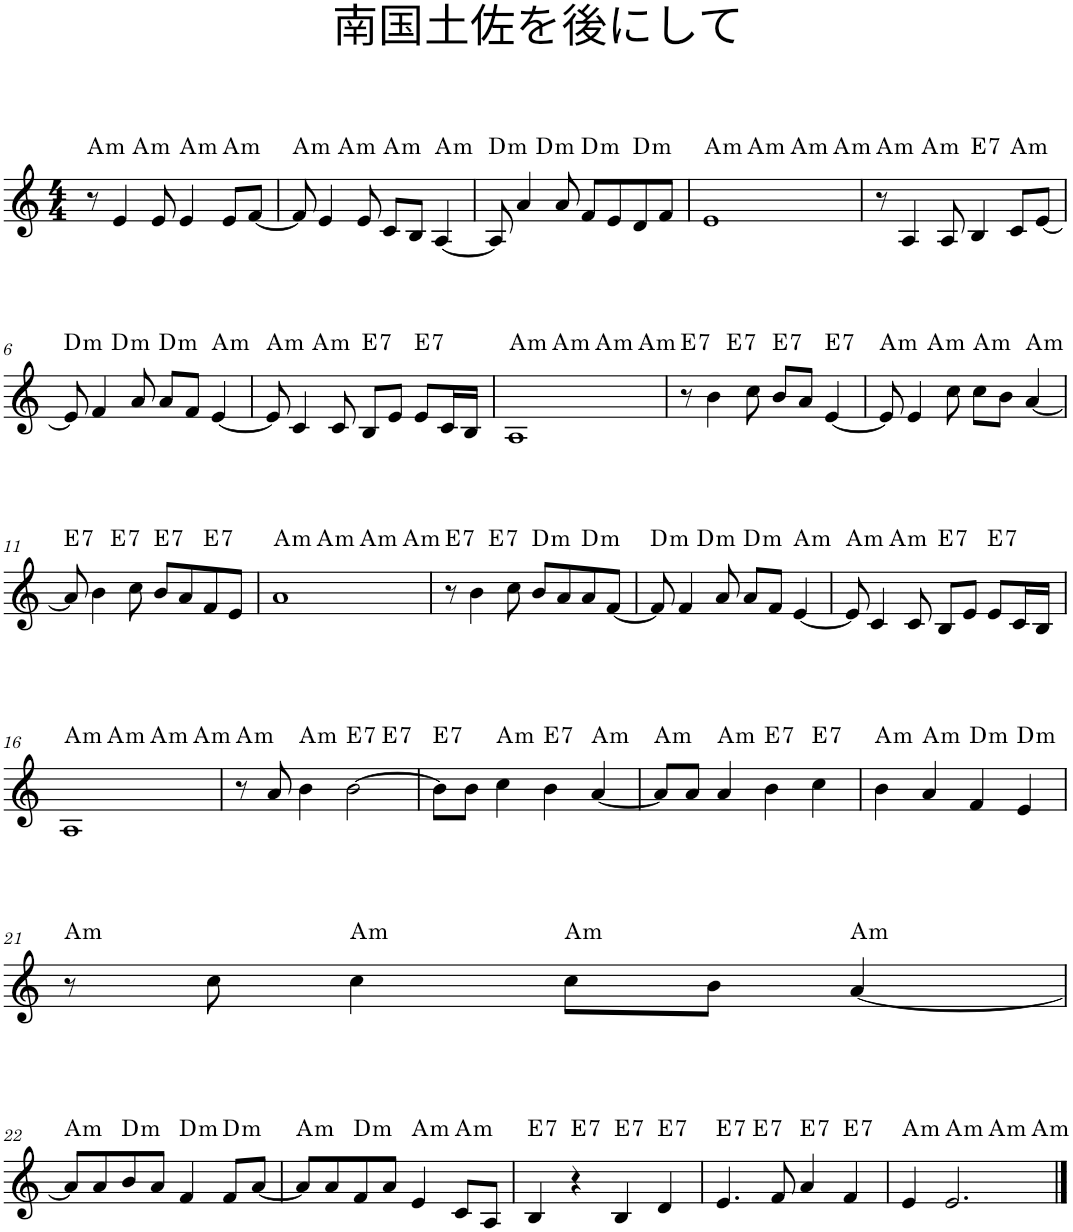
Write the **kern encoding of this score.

**kern	**harte
*part1	*part1
*staff1	*
*I"Piano	*
*I'Pno.	*
*clefG2	*
*k[]	*
*M4/4	*
=1	=1
!	!LO:H:kt=m
*^	*
8r	4ryy	A:min
4e/	.	.
!	!	!LO:H:kt=m
.	2.ryy	A:min
8e/	.	.
!	!	!LO:H:kt=m
4e/	.	A:min
!	!	!LO:H:kt=m
8e/L	.	A:min
[<8f/J	.	.
=2	=2	=2
!	!	!LO:H:kt=m
8f/]	4ryy	A:min
4e/	.	.
!	!	!LO:H:kt=m
.	2.ryy	A:min
8e/	.	.
!	!	!LO:H:kt=m
8c/L	.	A:min
8B/J	.	.
!	!	!LO:H:kt=m
[<4A/	.	A:min
=3	=3	=3
!	!	!LO:H:kt=m
8A/]	4ryy	D:min
4a/	.	.
!	!	!LO:H:kt=m
.	2.ryy	D:min
8a/	.	.
!	!	!LO:H:kt=m
8f/L	.	D:min
8e/	.	.
!	!	!LO:H:kt=m
8d/	.	D:min
8f/J	.	.
=4	=4	=4
!	!	!LO:H:kt=m
*^	*^	*
1e	4ryy	2ryy	2.ryy	A:min
!	!	!	!	!LO:H:kt=m
.	2.ryy	.	.	A:min
!	!	!	!	!LO:H:kt=m
.	.	2ryy	.	A:min
!	!	!	!	!LO:H:kt=m
.	.	.	4ryy	A:min
=5	=5	=5	=5	=5
!	!	!	!	!LO:H:kt=m
*	*v	*v	*v	*
8r	4ryy	A:min
4A/	.	.
!	!	!LO:H:kt=m
.	2.ryy	A:min
8A/	.	.
!	!	!LO:H:kt=7
4B/	.	E:7
!	!	!LO:H:kt=m
8c/L	.	A:min
[<8e/J	.	.
!!LO:LB:g=z	!!
=6	=6	=6
!	!	!LO:H:kt=m
8e/]	4ryy	D:min
4f/	.	.
!	!	!LO:H:kt=m
.	2.ryy	D:min
8a/	.	.
!	!	!LO:H:kt=m
8a/L	.	D:min
8f/J	.	.
!	!	!LO:H:kt=m
[<4e/	.	A:min
=7	=7	=7
!	!	!LO:H:kt=m
8e/]	4ryy	A:min
4c/	.	.
!	!	!LO:H:kt=m
.	2.ryy	A:min
8c/	.	.
!	!	!LO:H:kt=7
8B/L	.	E:7
8e/J	.	.
!	!	!LO:H:kt=7
8e/L	.	E:7
16c/L	.	.
16B/JJ	.	.
=8	=8	=8
!	!	!LO:H:kt=m
*^	*^	*
1A	4ryy	2ryy	2.ryy	A:min
!	!	!	!	!LO:H:kt=m
.	2.ryy	.	.	A:min
!	!	!	!	!LO:H:kt=m
.	.	2ryy	.	A:min
!	!	!	!	!LO:H:kt=m
.	.	.	4ryy	A:min
=9	=9	=9	=9	=9
!	!	!	!	!LO:H:kt=7
*	*v	*v	*v	*
8r	4ryy	E:7
4b\	.	.
!	!	!LO:H:kt=7
.	2.ryy	E:7
8cc\	.	.
!	!	!LO:H:kt=7
8b/L	.	E:7
8a/J	.	.
!	!	!LO:H:kt=7
[<4e/	.	E:7
=10	=10	=10
!	!	!LO:H:kt=m
8e/]	4ryy	A:min
4e/	.	.
!	!	!LO:H:kt=m
.	2.ryy	A:min
8cc\	.	.
!	!	!LO:H:kt=m
8cc\L	.	A:min
8b\J	.	.
!	!	!LO:H:kt=m
[<4a/	.	A:min
!!LO:LB:g=z	!!
=11	=11	=11
!	!	!LO:H:kt=7
8a/]	4ryy	E:7
4b\	.	.
!	!	!LO:H:kt=7
.	2.ryy	E:7
8cc\	.	.
!	!	!LO:H:kt=7
8b/L	.	E:7
8a/	.	.
!	!	!LO:H:kt=7
8f/	.	E:7
8e/J	.	.
=12	=12	=12
!	!	!LO:H:kt=m
*^	*^	*
1a	4ryy	2ryy	2.ryy	A:min
!	!	!	!	!LO:H:kt=m
.	2.ryy	.	.	A:min
!	!	!	!	!LO:H:kt=m
.	.	2ryy	.	A:min
!	!	!	!	!LO:H:kt=m
.	.	.	4ryy	A:min
=13	=13	=13	=13	=13
!	!	!	!	!LO:H:kt=7
*	*v	*v	*v	*
8r	4ryy	E:7
4b\	.	.
!	!	!LO:H:kt=7
.	2.ryy	E:7
8cc\	.	.
!	!	!LO:H:kt=m
8b/L	.	D:min
8a/	.	.
!	!	!LO:H:kt=m
8a/	.	D:min
[<8f/J	.	.
=14	=14	=14
!	!	!LO:H:kt=m
8f/]	4ryy	D:min
4f/	.	.
!	!	!LO:H:kt=m
.	2.ryy	D:min
8a/	.	.
!	!	!LO:H:kt=m
8a/L	.	D:min
8f/J	.	.
!	!	!LO:H:kt=m
[<4e/	.	A:min
=15	=15	=15
!	!	!LO:H:kt=m
8e/]	4ryy	A:min
4c/	.	.
!	!	!LO:H:kt=m
.	2.ryy	A:min
8c/	.	.
!	!	!LO:H:kt=7
8B/L	.	E:7
8e/J	.	.
!	!	!LO:H:kt=7
8e/L	.	E:7
16c/L	.	.
16B/JJ	.	.
!!LO:LB:g=z	!!
=16	=16	=16
!	!	!LO:H:kt=m
*^	*^	*
1A	4ryy	2ryy	2.ryy	A:min
!	!	!	!	!LO:H:kt=m
.	2.ryy	.	.	A:min
!	!	!	!	!LO:H:kt=m
.	.	2ryy	.	A:min
!	!	!	!	!LO:H:kt=m
.	.	.	4ryy	A:min
=17	=17	=17	=17	=17
!	!	!	!	!LO:H:kt=m
*	*v	*v	*v	*
8r	2.ryy	A:min
8a/	.	.
!	!	!LO:H:kt=m
4b\	.	A:min
!	!	!LO:H:kt=7
[>2b\	.	E:7
!	!	!LO:H:kt=7
.	4ryy	E:7
=18	=18	=18
!	!	!LO:H:kt=7
*v	*v	*
8b\L]	E:7
8b\J	.
!	!LO:H:kt=m
4cc\	A:min
!	!LO:H:kt=7
4b\	E:7
!	!LO:H:kt=m
[<4a/	A:min
=19	=19
!	!LO:H:kt=m
8a/L]	A:min
8a/J	.
!	!LO:H:kt=m
4a/	A:min
!	!LO:H:kt=7
4b\	E:7
!	!LO:H:kt=7
4cc\	E:7
=20	=20
!	!LO:H:kt=m
4b\	A:min
!	!LO:H:kt=m
4a/	A:min
!	!LO:H:kt=m
4f/	D:min
!	!LO:H:kt=m
4e/	D:min
!!LO:LB:g=z
=21	=21
!	!LO:H:kt=m
8r	A:min
8cc\	.
!	!LO:H:kt=m
4cc\	A:min
!	!LO:H:kt=m
8cc\L	A:min
8b\J	.
!	!LO:H:kt=m
[4a/	A:min
!!LO:LB:g=z
=22	=22
!	!LO:H:kt=m
8a/L]	A:min
8a/	.
!	!LO:H:kt=m
8b/	D:min
8a/J	.
!	!LO:H:kt=m
4f/	D:min
!	!LO:H:kt=m
8f/L	D:min
[<8a/J	.
=23	=23
!	!LO:H:kt=m
8a/L]	A:min
8a/	.
!	!LO:H:kt=m
8f/	D:min
8a/J	.
!	!LO:H:kt=m
4e/	A:min
!	!LO:H:kt=m
8c/L	A:min
8A/J	.
=24	=24
!	!LO:H:kt=7
4B/	E:7
!	!LO:H:kt=7
4r	E:7
!	!LO:H:kt=7
4B/	E:7
!	!LO:H:kt=7
4d/	E:7
=25	=25
!	!LO:H:kt=7
*^	*
4.e/	4ryy	E:7
!	!	!LO:H:kt=7
.	2.ryy	E:7
8f/	.	.
!	!	!LO:H:kt=7
4a/	.	E:7
!	!	!LO:H:kt=7
4f/	.	E:7
=26	=26	=26
!	!	!LO:H:kt=m
*	*^	*
4e/	2ryy	2.ryy	A:min
!	!	!	!LO:H:kt=m
2.e/	.	.	A:min
!	!	!	!LO:H:kt=m
.	2ryy	.	A:min
!	!	!	!LO:H:kt=m
.	.	4ryy	A:min
*v	*v	*v	*
==	==
*-	*-
